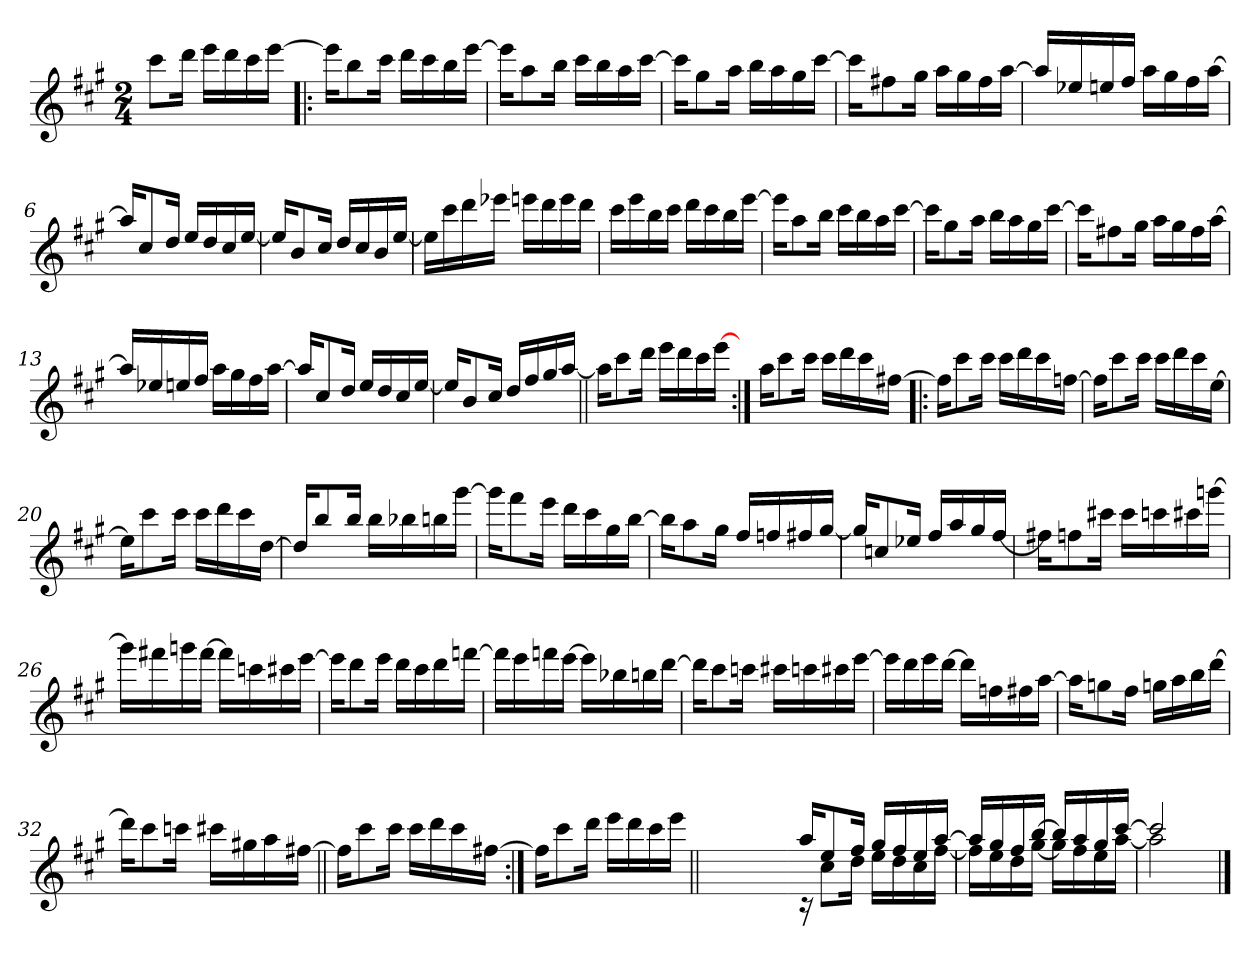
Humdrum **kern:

**kern
*part1
*staff1
*clefG2
*k[f#c#g#]
*A:
*M2/4
=
8ccc#\L
16ddd\Jk
16eee\LL
16ddd\
16ccc#\
[16eee\JJ
=1!|:
16eee\KL]
8bb\
16ccc#\Jk
16ddd\LL
16ccc#\
16bb\
[16eee\JJ
=2
16eee\KL]
8aa\
16bb\Jk
16ccc#\LL
16bb\
16aa\
[16ccc#\JJ
=3
16ccc#\KL]
8gg#\
16aa\Jk
16bb\LL
16aa\
16gg#\
[16ccc#\JJ
=4
16ccc#\KL]
8ff#X\
16gg#\Jk
16aa\LL
16gg#\
16ff#\
[16aa\JJ
!!LO:LB:g=z
=5
16aa/LL]
16ee-X/
16een/
16ff#/JJ
16aa\LL
16gg#\
16ff#\
[16aa\JJ
=6
16aa/KL]
8cc#/
16dd/Jk
16ee/LL
16dd/
16cc#/
[16ee/JJ
=7
16ee/KL]
8b/
16cc#/Jk
16dd/LL
16cc#/
16b/
[16ee/JJ
=8
16ee\LL]
16ccc#\
16ddd\
16eee-X\JJ
16eeen\LL
16ddd\
16eee\
16ddd\JJ
!!LO:LB:g=z
=9
16ccc#\LL
16eee\
16bb\
16ccc#\JJ
16ddd\LL
16ccc#\
16bb\
[16eee\JJ
=10
16eee\KL]
8aa\
16bb\Jk
16ccc#\LL
16bb\
16aa\
[16ccc#\JJ
=11
16ccc#\KL]
8gg#\
16aa\Jk
16bb\LL
16aa\
16gg#\
[16ccc#\JJ
=12
16ccc#\KL]
8ff#X\
16gg#\Jk
16aa\LL
16gg#\
16ff#\
[16aa\JJ
=13
16aa/LL]
16ee-X/
16een/
16ff#/JJ
16aa\LL
16gg#\
16ff#\
[16aa\JJ
!!LO:LB:g=z
=14
16aa/KL]
8cc#/
16dd/Jk
16ee/LL
16dd/
16cc#/
[16ee/JJ
=15
16ee/KL]
8b/
16cc#/Jk
16dd/LL
16ff#/
16gg#/
[16aa/JJ
=16||
16aa\KL]
8ccc#\
16ddd\Jk
16eee\LL
16ddd\
16ccc#\
[16eee\JJ
=17:|!
16aa\KL
8ccc#\
16ccc#\Jk
16ccc#\LL
16ddd\
16ccc#\
[16ff#X\JJ
!!LO:LB:g=z
=18!|:
16ff#\KL]
8ccc#\
16ccc#\Jk
16ccc#\LL
16ddd\
16ccc#\
[16ffn\JJ
=19
16ffn\KL]
8ccc#\
16ccc#\Jk
16ccc#\LL
16ddd\
16ccc#\
[16ee\JJ
=20
16ee\KL]
8ccc#\
16ccc#\Jk
16ccc#\LL
16ddd\
16ccc#\
[16dd\JJ
=21
16dd/KL]
8bb/
16bb/Jk
16bb\LL
16bb-X\
16bbn\
[16ggg#\JJ
!!LO:LB:g=z
=22
16ggg#\KL]
8fff#\
16eee\Jk
16ddd\LL
16ccc#\
16gg#\
[16bb\JJ
=23
16bb\KL]
8aa\
16gg#\Jk
16ff#/LL
16ffn/
16ff#X/
[16gg#/JJ
=24
16gg#/KL]
8ccn/
16ee-X/Jk
16ff#/LL
16aa/
16gg#/
[16ff#/JJ
=25
16ff#X\KL]
8ffn\
16ccc#X\Jk
16ccc#\LL
16cccn\
16ccc#X\
[16gggn\JJ
=26
16gggn\LL]
16fff#X\
16gggn\
[16fff#\JJ
16fff#\LL]
16cccn\
16ccc#X\
[16eee\JJ
!!LO:LB:g=z
=27
16eee\KL]
8ddd\
16eee\Jk
16ddd\LL
16ccc#\
16ddd\
[16fffn\JJ
=28
16fffn\LL]
16eee\
16fffn\
[16eee\JJ
16eee\LL]
16bb-X\
16bbn\
[16ddd\JJ
=29
16ddd\KL]
8ccc#\
16cccn\Jk
16ccc#X\LL
16cccn\
16ccc#X\
[16eee\JJ
=30
16eee\LL]
16ddd\
16eee\
[16ddd\JJ
16ddd\LL]
16ffn\
16ff#X\
[16aa\JJ
!!LO:LB:g=z
=31
16aa\KL]
8ggn\
16ff#\Jk
16ggn\LL
16aa\
16bb\
[16ddd\JJ
=32
16ddd\KL]
8ccc#\
16cccn\Jk
16ccc#X\LL
16gg#X\
16aa\
[16ff#X\JJ
=33||
16ff#\KL]
8ccc#\
16ccc#\Jk
16ccc#\LL
16ddd\
16ccc#\
[16ff#X\JJ
=34:|!
16ff#\KL]
8ccc#\
16ddd\Jk
16eee\LL
16ddd\
16ccc#\
16eee\JJ
=34X341||
2ryy
!!LO:LB:g=z
=35-
*^
16aa/KL	16rB
8ee/	8cc#\L
16ff#/Jk	16dd\Jk
16gg#/LL	16ee\LL
16ff#/	16dd\
16ee/	16cc#\
[>16aa/JJ	[<16ff#\JJ
=36	=36
16aa/LL]	16ff#\LL]
16gg#/	16ee\
16ff#/	16dd\
[>16bb/JJ	[<16gg#\JJ
16bb/LL]	16gg#\LL]
16aa/	16ff#\
16gg#/	16ee\
[>16ccc#/JJ	[<16aa\JJ
=37	=37
2ccc#/]	2aa\]
*v	*v
==
*-
